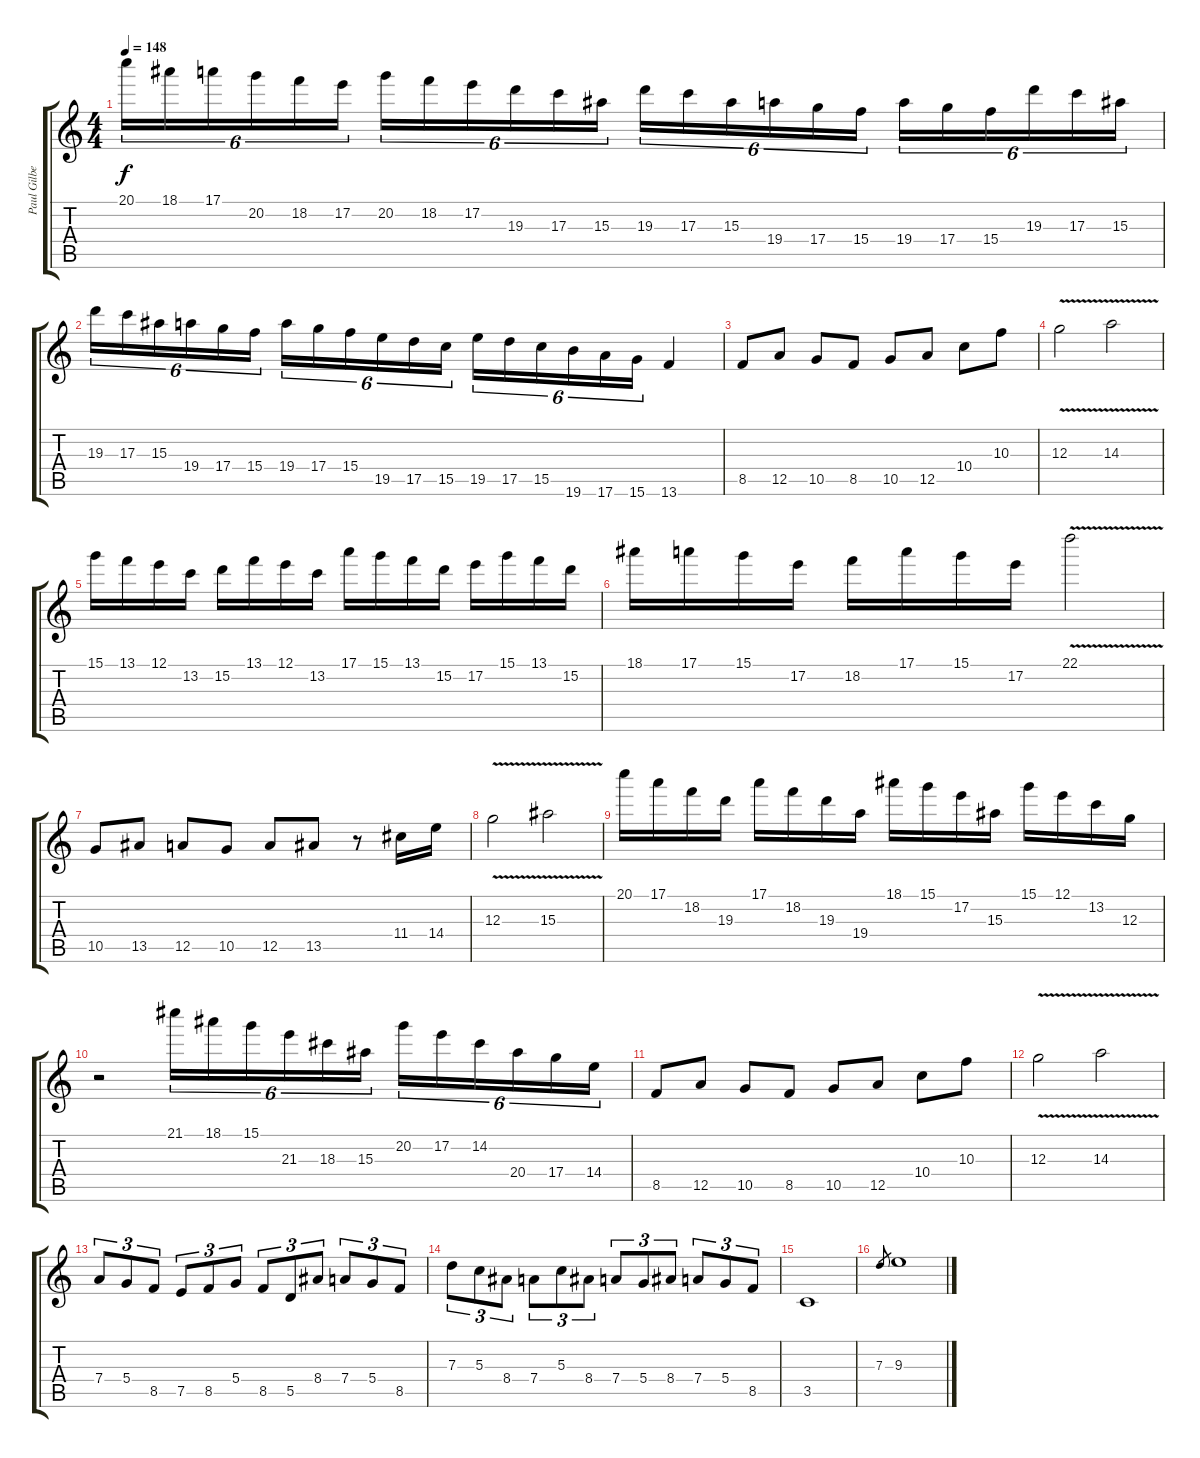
\track ("Paul Gilbert" "Paul Gilbe") {instrument distortionguitar}
\staff {score tabs}
\tuning (E4 B3 G3 D3 A2 E2) {hide}
\ts (4 4)
\tempo 148
\clef g2
\ks c
20.1.16{tu (6 4) dy f} 18.1.16{tu (6 4)} 17.1.16{tu (6 4)} 20.2.16{tu (6 4)} 18.2.16{tu (6 4)} 17.2.16{tu (6 4)} 20.2.16{tu (6 4)} 18.2.16{tu (6 4)} 17.2.16{tu (6 4)} 19.3.16{tu (6 4)} 17.3.16{tu (6 4)} 15.3.16{tu (6 4)} 19.3.16{tu (6 4)} 17.3.16{tu (6 4)} 15.3.16{tu (6 4)} 19.4.16{tu (6 4)} 17.4.16{tu (6 4)} 15.4.16{tu (6 4)} 19.4.16{tu (6 4)} 17.4.16{tu (6 4)} 15.4.16{tu (6 4)} 19.3.16{tu (6 4)} 17.3.16{tu (6 4)} 15.3.16{tu (6 4)} |
19.3.16{tu (6 4)} 17.3.16{tu (6 4)} 15.3.16{tu (6 4)} 19.4.16{tu (6 4)} 17.4.16{tu (6 4)} 15.4.16{tu (6 4)} 19.4.16{tu (6 4)} 17.4.16{tu (6 4)} 15.4.16{tu (6 4)} 19.5.16{tu (6 4)} 17.5.16{tu (6 4)} 15.5.16{tu (6 4)} 19.5.16{tu (6 4)} 17.5.16{tu (6 4)} 15.5.16{tu (6 4)} 19.6.16{tu (6 4)} 17.6.16{tu (6 4)} 15.6.16{tu (6 4)} 13.6.4 |
8.5.8 12.5.8 10.5.8 8.5.8 10.5.8 12.5.8 10.4.8 10.3.8 |
12.3{v}.2 14.3{v}.2 |
15.1.16 13.1.16 12.1.16 13.2.16 15.2.16 13.1.16 12.1.16 13.2.16 17.1.16 15.1.16 13.1.16 15.2.16 17.2.16 15.1.16 13.1.16 15.2.16 |
18.1.16 17.1.16 15.1.16 17.2.16 18.2.16 17.1.16 15.1.16 17.2.16 22.1{v}.2 |
10.5.8 13.5.8 12.5.8 10.5.8 12.5.8 13.5.8 r.8 11.4.16 14.4.16 |
12.3{v}.2 15.3{v}.2 |
20.1.16 17.1.16 18.2.16 19.3.16 17.1.16 18.2.16 19.3.16 19.4.16 18.1.16 15.1.16 17.2.16 15.3.16 15.1.16 12.1.16 13.2.16 12.3.16 |
r.2 21.1.16{tu (6 4)} 18.1.16{tu (6 4)} 15.1.16{tu (6 4)} 21.3.16{tu (6 4)} 18.3.16{tu (6 4)} 15.3.16{tu (6 4)} 20.2.16{tu (6 4)} 17.2.16{tu (6 4)} 14.2.16{tu (6 4)} 20.4.16{tu (6 4)} 17.4.16{tu (6 4)} 14.4.16{tu (6 4)} |
8.5.8 12.5.8 10.5.8 8.5.8 10.5.8 12.5.8 10.4.8 10.3.8 |
12.3{v}.2 14.3{v}.2 |
7.4.8{tu (3 2)} 5.4.8{tu (3 2)} 8.5.8{tu (3 2)} 7.5.8{tu (3 2)} 8.5.8{tu (3 2)} 5.4.8{tu (3 2)} 8.5.8{tu (3 2)} 5.5.8{tu (3 2)} 8.4.8{tu (3 2)} 7.4.8{tu (3 2)} 5.4.8{tu (3 2)} 8.5.8{tu (3 2)} |
7.3.8{tu (3 2)} 5.3.8{tu (3 2)} 8.4.8{tu (3 2)} 7.4.8{tu (3 2)} 5.3.8{tu (3 2)} 8.4.8{tu (3 2)} 7.4.8{tu (3 2)} 5.4.8{tu (3 2)} 8.4.8{tu (3 2)} 7.4.8{tu (3 2)} 5.4.8{tu (3 2)} 8.5.8{tu (3 2)} |
3.5.1 |
7.3.8{gr} 9.3.1
